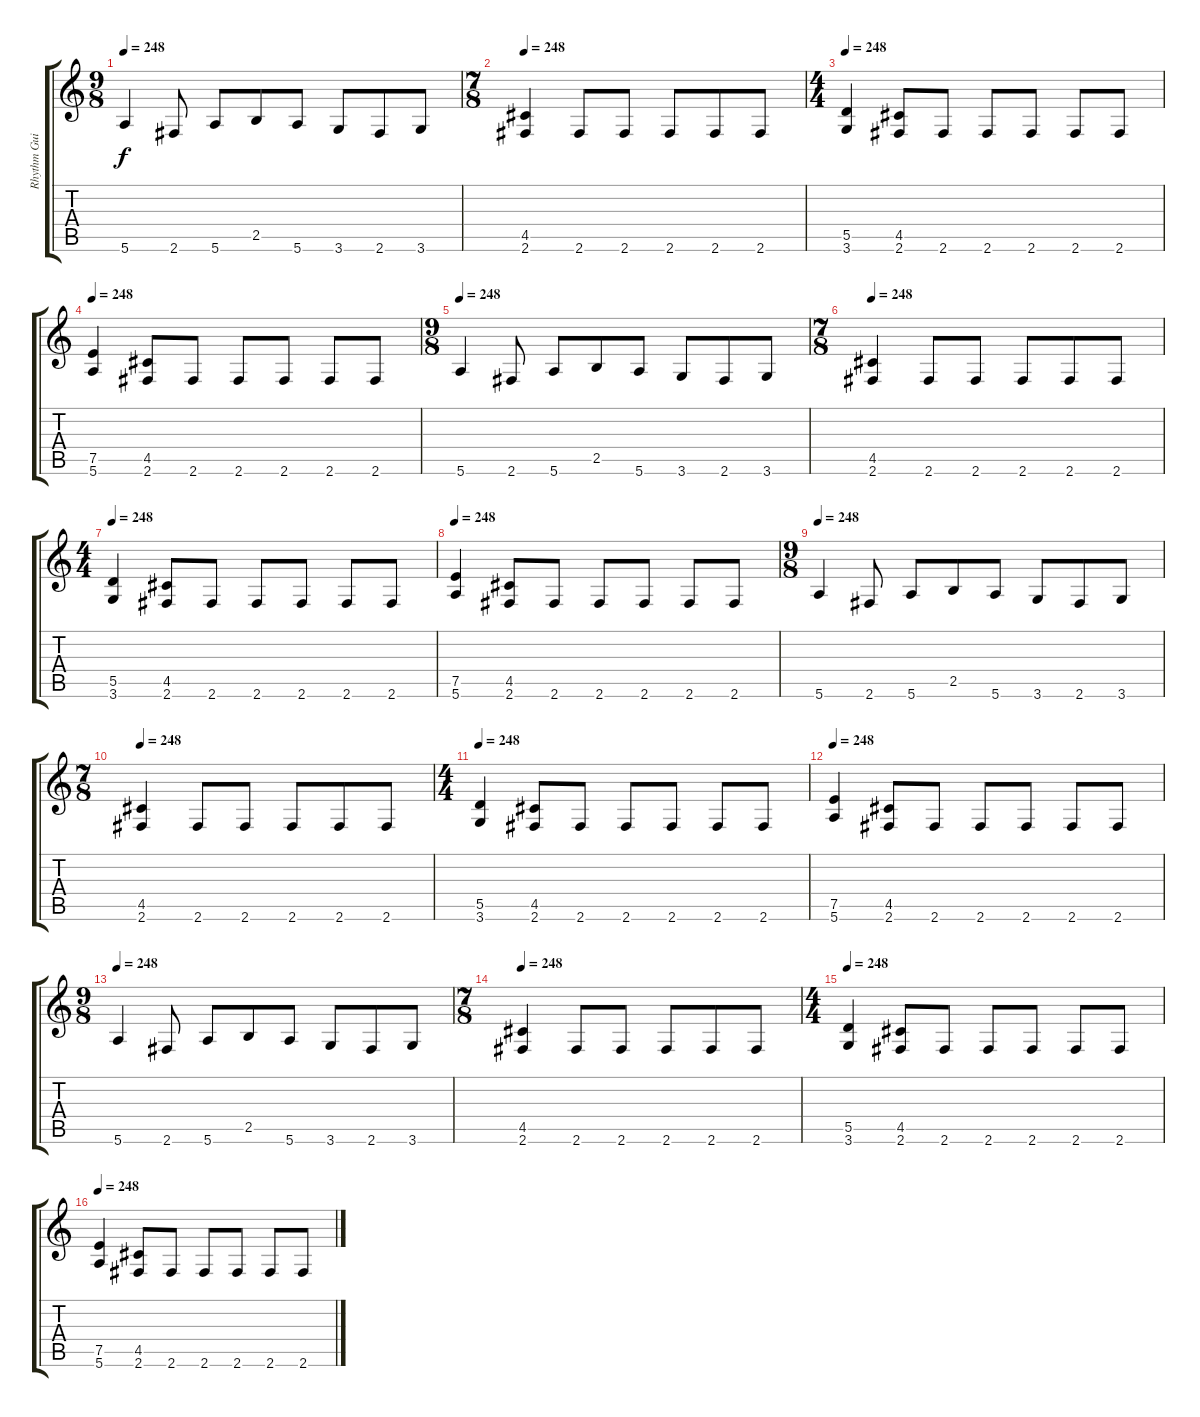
\track ("Rhythm Guitar" "Rhythm Gui") {instrument distortionguitar}
\staff {score tabs}
\tuning (E4 B3 G3 D3 A2 E2) {hide}
\ts (9 8)
\tempo 248
\clef g2
\ks c
5.6.4{dy f} 2.6.8 5.6.8 2.5.8 5.6.8 3.6.8 2.6.8 3.6.8 |
\ts (7 8)
\tempo 248
(4.5 2.6).4 2.6.8 2.6.8 2.6.8 2.6.8 2.6.8 |
\ts (4 4)
\tempo 248
(5.5 3.6).4 (4.5 2.6).8 2.6.8 2.6.8 2.6.8 2.6.8 2.6.8 |
\tempo 248
(7.5 5.6).4 (4.5 2.6).8 2.6.8 2.6.8 2.6.8 2.6.8 2.6.8 |
\ts (9 8)
\tempo 248
5.6.4 2.6.8 5.6.8 2.5.8 5.6.8 3.6.8 2.6.8 3.6.8 |
\ts (7 8)
\tempo 248
(4.5 2.6).4 2.6.8 2.6.8 2.6.8 2.6.8 2.6.8 |
\ts (4 4)
\tempo 248
(5.5 3.6).4 (4.5 2.6).8 2.6.8 2.6.8 2.6.8 2.6.8 2.6.8 |
\tempo 248
(7.5 5.6).4 (4.5 2.6).8 2.6.8 2.6.8 2.6.8 2.6.8 2.6.8 |
\ts (9 8)
\tempo 248
5.6.4 2.6.8 5.6.8 2.5.8 5.6.8 3.6.8 2.6.8 3.6.8 |
\ts (7 8)
\tempo 248
(4.5 2.6).4 2.6.8 2.6.8 2.6.8 2.6.8 2.6.8 |
\ts (4 4)
\tempo 248
(5.5 3.6).4 (4.5 2.6).8 2.6.8 2.6.8 2.6.8 2.6.8 2.6.8 |
\tempo 248
(7.5 5.6).4 (4.5 2.6).8 2.6.8 2.6.8 2.6.8 2.6.8 2.6.8 |
\ts (9 8)
\tempo 248
5.6.4 2.6.8 5.6.8 2.5.8 5.6.8 3.6.8 2.6.8 3.6.8 |
\ts (7 8)
\tempo 248
(4.5 2.6).4 2.6.8 2.6.8 2.6.8 2.6.8 2.6.8 |
\ts (4 4)
\tempo 248
(5.5 3.6).4 (4.5 2.6).8 2.6.8 2.6.8 2.6.8 2.6.8 2.6.8 |
\tempo 248
(7.5 5.6).4 (4.5 2.6).8 2.6.8 2.6.8 2.6.8 2.6.8 2.6.8
